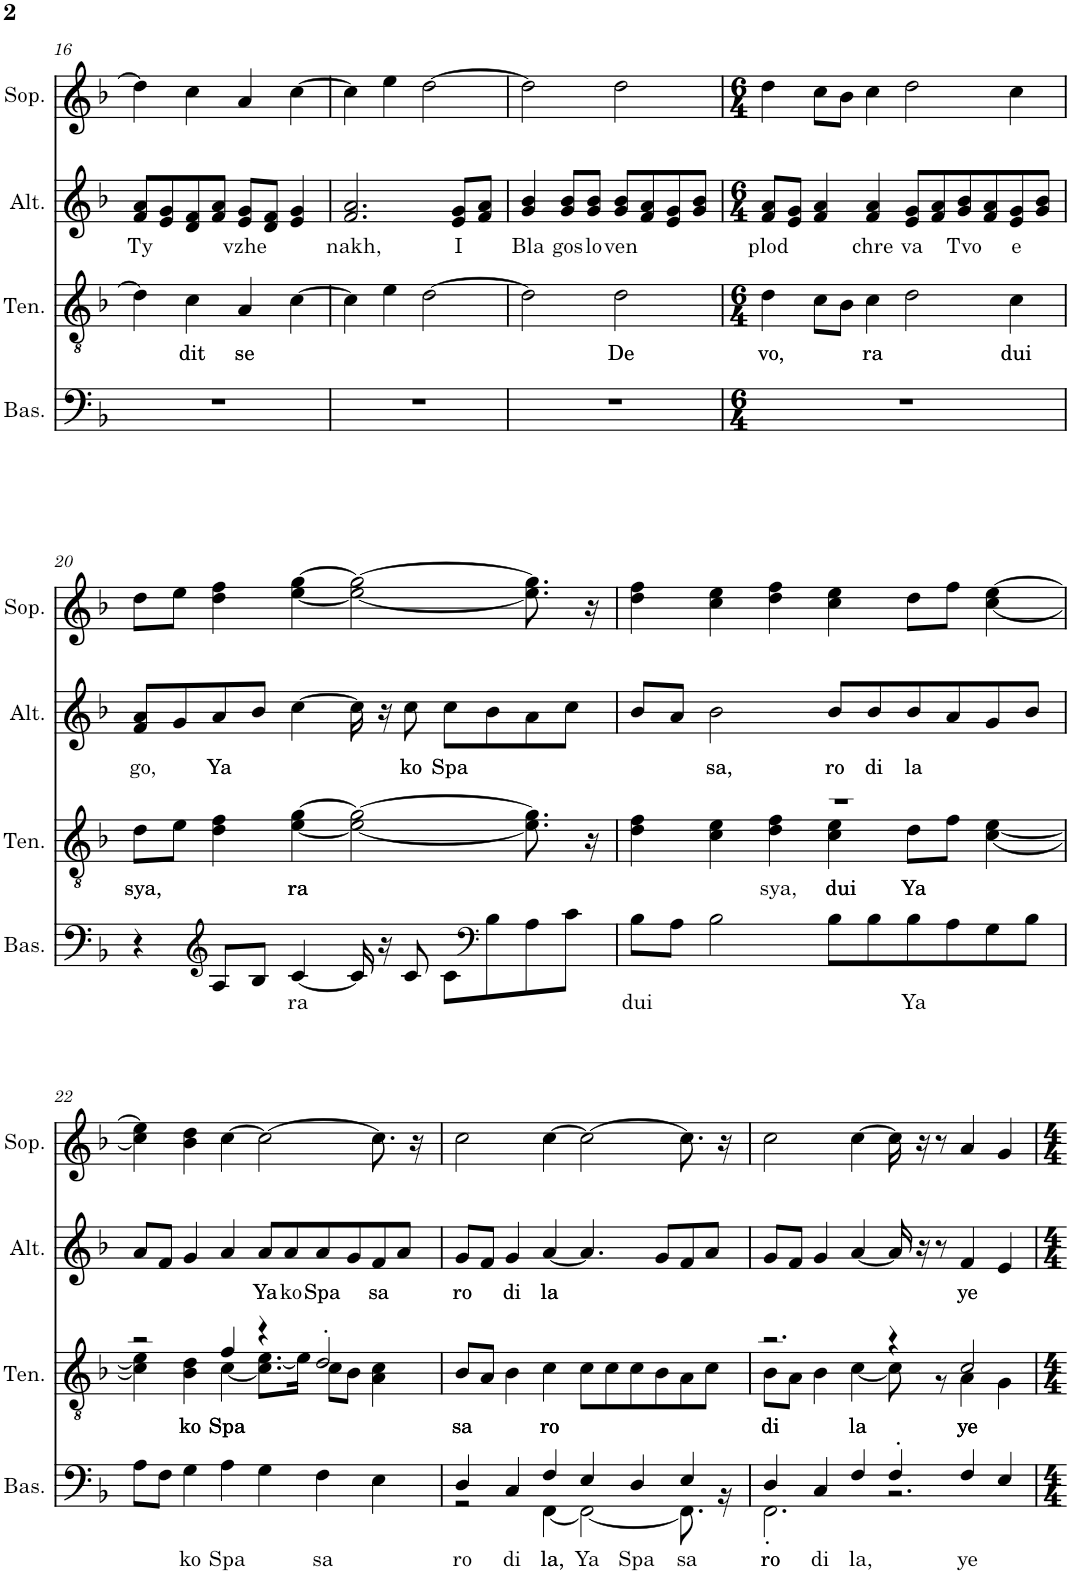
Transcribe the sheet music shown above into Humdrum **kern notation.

**kern	**text	**kern	**text	**kern	**text	**kern
*part4	*part4	*part3	*part3	*part2	*part2	*part1
*staff4	*staff4	*staff3	*staff3	*staff2	*staff2	*staff1
*I"Basse	*	*I"Tenor	*	*I"Alto	*	*I"Soprano
*I'Bas.	*	*I'Ten.	*	*I'Alt.	*	*I'Sop.
!!LO:PB:g=z
*clefF4	*	*clefGv2	*	*clefG2	*	*clefG2
*k[b-]	*	*k[b-]	*	*k[b-]	*	*k[b-]
*M4/4	*	*M4/4	*	*M4/4	*	*M4/4
=16	=16	=16	=16	=16	=16	=16
!	!	!	!	!	!LO:LY:b	!
1r	.	4d\]	.	8f/ 8a/L	Ty	4dd\]
.	.	.	.	8e/ 8g/	.	.
!	!	!	!LO:LY:b	!	!	!
.	.	4c\	dit	8d/ 8f/	.	4cc\
.	.	.	.	8f/ 8a/J	.	.
!	!	!	!LO:LY:b	!	!LO:LY:b	!
.	.	4A/	se	8e/ 8g/L	vzhe	4a/
.	.	.	.	8d/ 8f/J	.	.
.	.	[4c\	.	4e/ 4g/	.	[4cc\
=17	=17	=17	=17	=17	=17	=17
!	!	!	!	!	!LO:LY:b	!
1r	.	4c\]	.	2.f/ 2.a/	nakh,	4cc\]
.	.	4e\	.	.	.	4ee\
.	.	[2d\	.	.	.	[2dd\
!	!	!	!	!	!LO:LY:b	!
.	.	.	.	8e/ 8g/L	I	.
.	.	.	.	8f/ 8a/J	.	.
=18	=18	=18	=18	=18	=18	=18
!	!	!	!	!	!LO:LY:b	!
1r	.	2d\]	.	4g/ 4b-/	Bla	2dd\]
!	!	!	!	!	!LO:LY:b	!
.	.	.	.	8g/ 8b-/L	gos	.
!	!	!	!	!	!LO:LY:b	!
.	.	.	.	8g/ 8b-/J	lo	.
!	!	!	!LO:LY:b	!	!LO:LY:b	!
.	.	2d\	De	8g/ 8b-/L	ven	2dd\
.	.	.	.	8f/ 8a/	.	.
.	.	.	.	8e/ 8g/	.	.
.	.	.	.	8g/ 8b-/J	.	.
=19	=19	=19	=19	=19	=19	=19
*M6/4	*	*M6/4	*	*M6/4	*	*M6/4
!	!	!	!LO:LY:b	!	!LO:LY:b	!
1.r	.	4d\	vo,	8f/ 8a/L	plod	4dd\
.	.	.	.	8e/ 8g/J	.	.
.	.	8c\L	.	4f/ 4a/	.	8cc\L
.	.	8B-\J	.	.	.	8b-\J
!	!	!	!LO:LY:b	!	!LO:LY:b	!
.	.	4c\	ra	4f/ 4a/	chre	4cc\
!	!	!	!	!	!LO:LY:b	!
.	.	2d\	.	8e/ 8g/L	va	2dd\
.	.	.	.	8f/ 8a/	.	.
!	!	!	!	!	!LO:LY:b	!
.	.	.	.	8g/ 8b-/	Tvo	.
.	.	.	.	8f/ 8a/	.	.
!	!	!	!LO:LY:b	!	!LO:LY:b	!
.	.	4c\	dui	8e/ 8g/	e	4cc\
.	.	.	.	8g/ 8b-/J	.	.
!!LO:LB:g=z
=20	=20	=20	=20	=20	=20	=20
!	!	!	!LO:LY:b	!	!LO:LY:b	!
4r	.	8d\L	sya,	8f/ 8a/L	go,	8dd\L
.	.	8e\J	.	8g/	.	8ee\J
*clefG2	*	*	*	*	*	*
!	!	!	!	!	!LO:LY:b	!
8A/L	.	4d\ 4f\	.	8a/	Ya	4dd\ 4ff\
8B-/J	.	.	.	8b-/J	.	.
!	!LO:LY:b	!	!LO:LY:b	!	!	!
[4c/	ra	[4e\ [4g\	ra	[4cc\	.	[4ee\ [4gg\
16c/]	.	2e\_ 2g\_	.	16cc\]	.	2ee\_ 2gg\_
16r	.	.	.	16r	.	.
!	!	!	!	!	!LO:LY:b	!
8c/	.	.	.	8cc\	ko	.
!	!	!	!	!	!LO:LY:b	!
8c\L	.	.	.	8cc\L	Spa	.
*clefF4	*	*	*	*	*	*
8B-\	.	.	.	8b-\	.	.
8A\	.	8.e\] 8.g\]	.	8a\	.	8.ee\] 8.gg\]
8c\J	.	.	.	8cc\J	.	.
.	.	16r	.	.	.	16r
=21	=21	=21	=21	=21	=21	=21
!	!LO:LY:b	!	!LO:LY:b	!	!	!
*	*	*^	*	*	*	*
8B-\L	dui	1.r	4d\ 4f\	dui	8b-/L	.	4dd\ 4ff\
8A\J	.	.	.	.	8a/J	.	.
!	!	!	!	!	!	!LO:LY:b	!
2B-\	.	.	4c\ 4e\	.	2b-\	sa,	4cc\ 4ee\
!	!	!	!	!LO:LY:b	!	!	!
.	.	.	4d\ 4f\	sya,	.	.	4dd\ 4ff\
!	!	!	!	!	!	!LO:LY:b	!
8B-\L	.	.	4c\ 4e\	.	8b-/L	ro	4cc\ 4ee\
!	!	!	!	!	!	!LO:LY:b	!
8B-\	.	.	.	.	8b-/	di	.
!	!LO:LY:b	!	!	!LO:LY:b	!	!LO:LY:b	!
8B-\	Ya	.	8d\L	Ya	8b-/	la	8dd\L
8A\	.	.	8f\J	.	8a/	.	8ff\J
8G\	.	.	[4c\ [4e\	.	8g/	.	[4cc\ [4ee\
8B-\J	.	.	.	.	8b-/J	.	.
!!LO:LB:g=z
=22	=22	=22	=22	=22	=22	=22	=22
8A\L	.	2r	4c\] 4e\]	.	8a/L	.	4cc\] 4ee\]
8F\J	.	.	.	.	8f/J	.	.
!	!LO:LY:b	!	!	!LO:LY:b	!	!	!
4G\	ko	.	4B-\ 4d\	ko	4g/	.	4b-\ 4dd\
!	!LO:LY:b	!	!	!LO:LY:b	!	!	!
4A\	Spa	4f/	[4c\	Spa	4a/	.	[4cc\
!	!	!	!	!	!	!LO:LY:b	!
4G\	.	4r	8.c\] [8.e\L	.	8a/L	Ya	2cc\_
!	!	!	!	!	!	!LO:LY:b	!
.	.	.	.	.	8a/	ko	.
.	.	.	16e\Jk]	.	.	.	.
!	!LO:LY:b	!	!	!	!	!LO:LY:b	!
4F\	sa	2d'/	8c\L	.	8a/	Spa	.
.	.	.	8B-\J	.	8g/	.	.
!	!	!	!	!	!	!LO:LY:b	!
4E\	.	.	4A\ 4c\	.	8f/	sa	8.cc\]
.	.	.	.	.	8a/J	.	.
.	.	.	.	.	.	.	16r
*	*	*v	*v	*	*	*	*
=23	=23	=23	=23	=23	=23	=23
!	!LO:LY:b	!	!LO:LY:b	!	!LO:LY:b	!
*^	*	*	*	*	*	*
4D/	2r	ro	8B-/L	sa	8g/L	ro	2cc\
.	.	.	8A/J	.	8f/J	.	.
!	!	!LO:LY:b	!	!	!	!LO:LY:b	!
4C/	.	di	4B-\	.	4g/	di	.
!	!	!LO:LY:b	!	!LO:LY:b	!	!LO:LY:b	!
4F/	[4FF\	la,	4c\	ro	[4a/	la	[4cc\
!	!	!LO:LY:b	!	!	!	!	!
4E/	2FF\_	Ya	8c\L	.	4.a/]	.	2cc\_
.	.	.	8c\	.	.	.	.
!	!	!LO:LY:b	!	!	!	!	!
4D/	.	Spa	8c\	.	.	.	.
.	.	.	8B-\	.	8g/L	.	.
!	!	!LO:LY:b	!	!	!	!	!
4E/	8.FF\]	sa	8A\	.	8f/	.	8.cc\]
.	.	.	8c\J	.	8a/J	.	.
.	16r	.	.	.	.	.	16r
=24	=24	=24	=24	=24	=24	=24	=24
!	!	!LO:LY:b	!	!LO:LY:b	!	!	!
*	*	*	*^	*	*	*	*
4D/	2.FF'\	ro	2.r	8B-\L	di	8g/L	.	2cc\
.	.	.	.	8A\J	.	8f/J	.	.
!	!	!LO:LY:b	!	!	!	!	!	!
4C/	.	di	.	4B-\	.	4g/	.	.
!	!	!LO:LY:b	!	!	!LO:LY:b	!	!	!
4F/	.	la,	.	[4c\	la	[4a/	.	[4cc\
4F'/	2.r	.	4r	8c\]	.	16a/]	.	16cc\]
.	.	.	.	.	.	16r	.	16r
.	.	.	.	8r	.	8r	.	8r
!	!	!LO:LY:b	!	!	!LO:LY:b	!	!LO:LY:b	!
4F/	.	ye	2c/	4A\	ye	4f/	ye	4a/
4E/	.	.	.	4G\	.	4e/	.	4g/
*v	*v	*	*	*	*	*	*	*
*	*	*v	*v	*	*	*	*
=	=	=	=	=	=	=
*-	*-	*-	*-	*-	*-	*-
